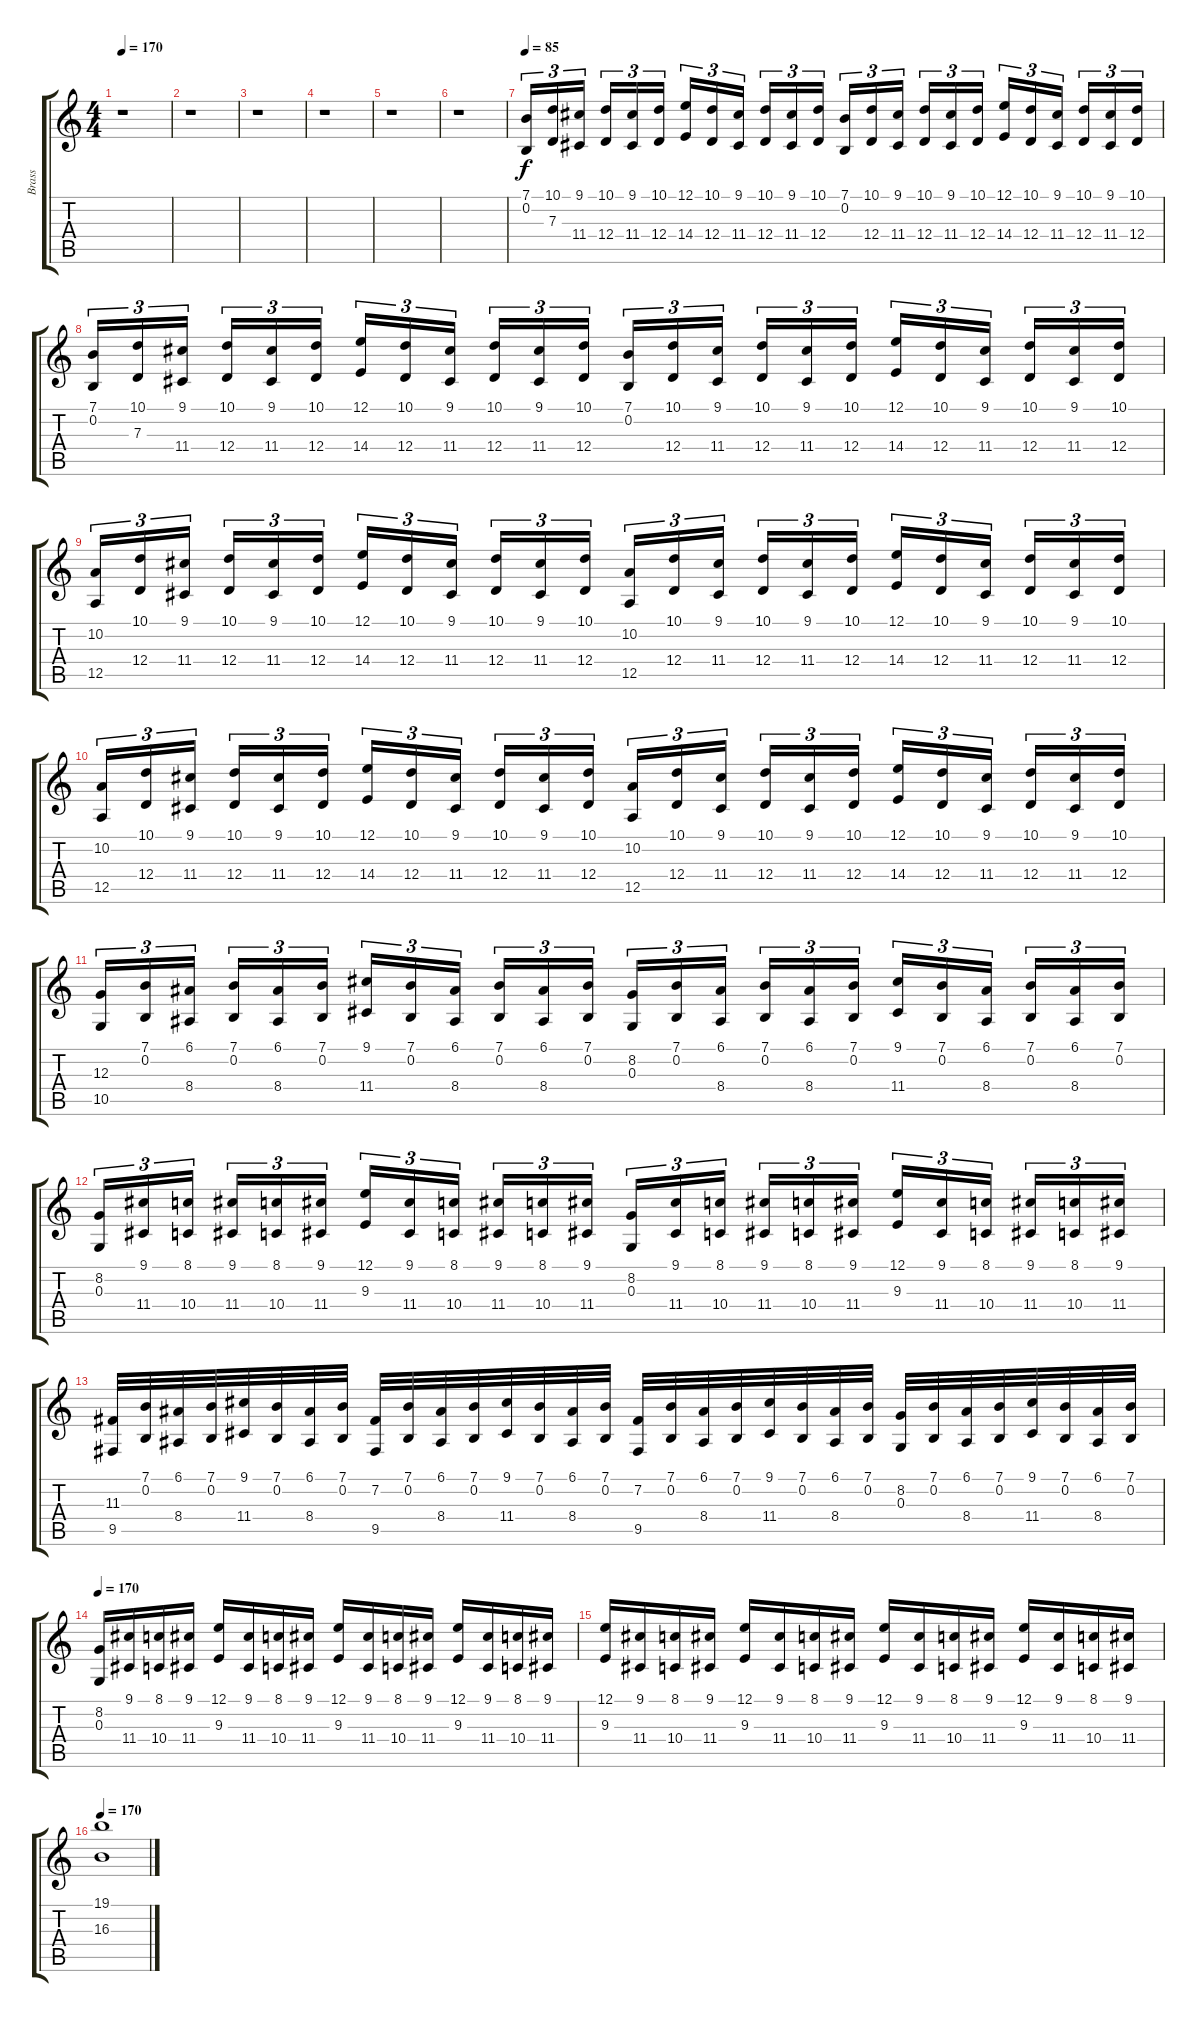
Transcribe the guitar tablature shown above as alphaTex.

\track ("Brass" "Brass") {instrument synthbrass1}
\staff {score tabs}
\tuning (E4 B3 G3 D3 A2 E2) {hide}
\ts (4 4)
\tempo 170
\clef g2
\ks c
r.1{dy f} |
r.1 |
r.1 |
r.1 |
r.1 |
r.1 |
\tempo 85
(7.1 0.2).16{tu (3 2)} (10.1 7.3).16{tu (3 2)} (9.1 11.4).16{tu (3 2)} (10.1 12.4).16{tu (3 2)} (9.1 11.4).16{tu (3 2)} (10.1 12.4).16{tu (3 2)} (12.1 14.4).16{tu (3 2)} (10.1 12.4).16{tu (3 2)} (9.1 11.4).16{tu (3 2)} (10.1 12.4).16{tu (3 2)} (9.1 11.4).16{tu (3 2)} (10.1 12.4).16{tu (3 2)} (7.1 0.2).16{tu (3 2)} (10.1 12.4).16{tu (3 2)} (9.1 11.4).16{tu (3 2)} (10.1 12.4).16{tu (3 2)} (9.1 11.4).16{tu (3 2)} (10.1 12.4).16{tu (3 2)} (12.1 14.4).16{tu (3 2)} (10.1 12.4).16{tu (3 2)} (9.1 11.4).16{tu (3 2)} (10.1 12.4).16{tu (3 2)} (9.1 11.4).16{tu (3 2)} (10.1 12.4).16{tu (3 2)} |
(7.1 0.2).16{tu (3 2)} (10.1 7.3).16{tu (3 2)} (9.1 11.4).16{tu (3 2)} (10.1 12.4).16{tu (3 2)} (9.1 11.4).16{tu (3 2)} (10.1 12.4).16{tu (3 2)} (12.1 14.4).16{tu (3 2)} (10.1 12.4).16{tu (3 2)} (9.1 11.4).16{tu (3 2)} (10.1 12.4).16{tu (3 2)} (9.1 11.4).16{tu (3 2)} (10.1 12.4).16{tu (3 2)} (7.1 0.2).16{tu (3 2)} (10.1 12.4).16{tu (3 2)} (9.1 11.4).16{tu (3 2)} (10.1 12.4).16{tu (3 2)} (9.1 11.4).16{tu (3 2)} (10.1 12.4).16{tu (3 2)} (12.1 14.4).16{tu (3 2)} (10.1 12.4).16{tu (3 2)} (9.1 11.4).16{tu (3 2)} (10.1 12.4).16{tu (3 2)} (9.1 11.4).16{tu (3 2)} (10.1 12.4).16{tu (3 2)} |
(10.2 12.5).16{tu (3 2)} (10.1 12.4).16{tu (3 2)} (9.1 11.4).16{tu (3 2)} (10.1 12.4).16{tu (3 2)} (9.1 11.4).16{tu (3 2)} (10.1 12.4).16{tu (3 2)} (12.1 14.4).16{tu (3 2)} (10.1 12.4).16{tu (3 2)} (9.1 11.4).16{tu (3 2)} (10.1 12.4).16{tu (3 2)} (9.1 11.4).16{tu (3 2)} (10.1 12.4).16{tu (3 2)} (10.2 12.5).16{tu (3 2)} (10.1 12.4).16{tu (3 2)} (9.1 11.4).16{tu (3 2)} (10.1 12.4).16{tu (3 2)} (9.1 11.4).16{tu (3 2)} (10.1 12.4).16{tu (3 2)} (12.1 14.4).16{tu (3 2)} (10.1 12.4).16{tu (3 2)} (9.1 11.4).16{tu (3 2)} (10.1 12.4).16{tu (3 2)} (9.1 11.4).16{tu (3 2)} (10.1 12.4).16{tu (3 2)} |
(10.2 12.5).16{tu (3 2)} (10.1 12.4).16{tu (3 2)} (9.1 11.4).16{tu (3 2)} (10.1 12.4).16{tu (3 2)} (9.1 11.4).16{tu (3 2)} (10.1 12.4).16{tu (3 2)} (12.1 14.4).16{tu (3 2)} (10.1 12.4).16{tu (3 2)} (9.1 11.4).16{tu (3 2)} (10.1 12.4).16{tu (3 2)} (9.1 11.4).16{tu (3 2)} (10.1 12.4).16{tu (3 2)} (10.2 12.5).16{tu (3 2)} (10.1 12.4).16{tu (3 2)} (9.1 11.4).16{tu (3 2)} (10.1 12.4).16{tu (3 2)} (9.1 11.4).16{tu (3 2)} (10.1 12.4).16{tu (3 2)} (12.1 14.4).16{tu (3 2)} (10.1 12.4).16{tu (3 2)} (9.1 11.4).16{tu (3 2)} (10.1 12.4).16{tu (3 2)} (9.1 11.4).16{tu (3 2)} (10.1 12.4).16{tu (3 2)} |
(12.3 10.5).16{tu (3 2)} (7.1 0.2).16{tu (3 2)} (6.1 8.4).16{tu (3 2)} (7.1 0.2).16{tu (3 2)} (6.1 8.4).16{tu (3 2)} (7.1 0.2).16{tu (3 2)} (9.1 11.4).16{tu (3 2)} (7.1 0.2).16{tu (3 2)} (6.1 8.4).16{tu (3 2)} (7.1 0.2).16{tu (3 2)} (6.1 8.4).16{tu (3 2)} (7.1 0.2).16{tu (3 2)} (8.2 0.3).16{tu (3 2)} (7.1 0.2).16{tu (3 2)} (6.1 8.4).16{tu (3 2)} (7.1 0.2).16{tu (3 2)} (6.1 8.4).16{tu (3 2)} (7.1 0.2).16{tu (3 2)} (9.1 11.4).16{tu (3 2)} (7.1 0.2).16{tu (3 2)} (6.1 8.4).16{tu (3 2)} (7.1 0.2).16{tu (3 2)} (6.1 8.4).16{tu (3 2)} (7.1 0.2).16{tu (3 2)} |
(8.2 0.3).16{tu (3 2)} (9.1 11.4).16{tu (3 2)} (8.1 10.4).16{tu (3 2)} (9.1 11.4).16{tu (3 2)} (8.1 10.4).16{tu (3 2)} (9.1 11.4).16{tu (3 2)} (12.1 9.3).16{tu (3 2)} (9.1 11.4).16{tu (3 2)} (8.1 10.4).16{tu (3 2)} (9.1 11.4).16{tu (3 2)} (8.1 10.4).16{tu (3 2)} (9.1 11.4).16{tu (3 2)} (8.2 0.3).16{tu (3 2)} (9.1 11.4).16{tu (3 2)} (8.1 10.4).16{tu (3 2)} (9.1 11.4).16{tu (3 2)} (8.1 10.4).16{tu (3 2)} (9.1 11.4).16{tu (3 2)} (12.1 9.3).16{tu (3 2)} (9.1 11.4).16{tu (3 2)} (8.1 10.4).16{tu (3 2)} (9.1 11.4).16{tu (3 2)} (8.1 10.4).16{tu (3 2)} (9.1 11.4).16{tu (3 2)} |
(11.3 9.5).32 (7.1 0.2).32 (6.1 8.4).32 (7.1 0.2).32 (9.1 11.4).32 (7.1 0.2).32 (6.1 8.4).32 (7.1 0.2).32 (7.2 9.5).32 (7.1 0.2).32 (6.1 8.4).32 (7.1 0.2).32 (9.1 11.4).32 (7.1 0.2).32 (6.1 8.4).32 (7.1 0.2).32 (7.2 9.5).32 (7.1 0.2).32 (6.1 8.4).32 (7.1 0.2).32 (9.1 11.4).32 (7.1 0.2).32 (6.1 8.4).32 (7.1 0.2).32 (8.2 0.3).32 (7.1 0.2).32 (6.1 8.4).32 (7.1 0.2).32 (9.1 11.4).32 (7.1 0.2).32 (6.1 8.4).32 (7.1 0.2).32 |
\tempo 170
(8.2 0.3).16 (9.1 11.4).16 (8.1 10.4).16 (9.1 11.4).16 (12.1 9.3).16 (9.1 11.4).16 (8.1 10.4).16 (9.1 11.4).16 (12.1 9.3).16 (9.1 11.4).16 (8.1 10.4).16 (9.1 11.4).16 (12.1 9.3).16 (9.1 11.4).16 (8.1 10.4).16 (9.1 11.4).16 |
(12.1 9.3).16 (9.1 11.4).16 (8.1 10.4).16 (9.1 11.4).16 (12.1 9.3).16 (9.1 11.4).16 (8.1 10.4).16 (9.1 11.4).16 (12.1 9.3).16 (9.1 11.4).16 (8.1 10.4).16 (9.1 11.4).16 (12.1 9.3).16 (9.1 11.4).16 (8.1 10.4).16 (9.1 11.4).16 |
\tempo 170
(19.1 16.3).1
